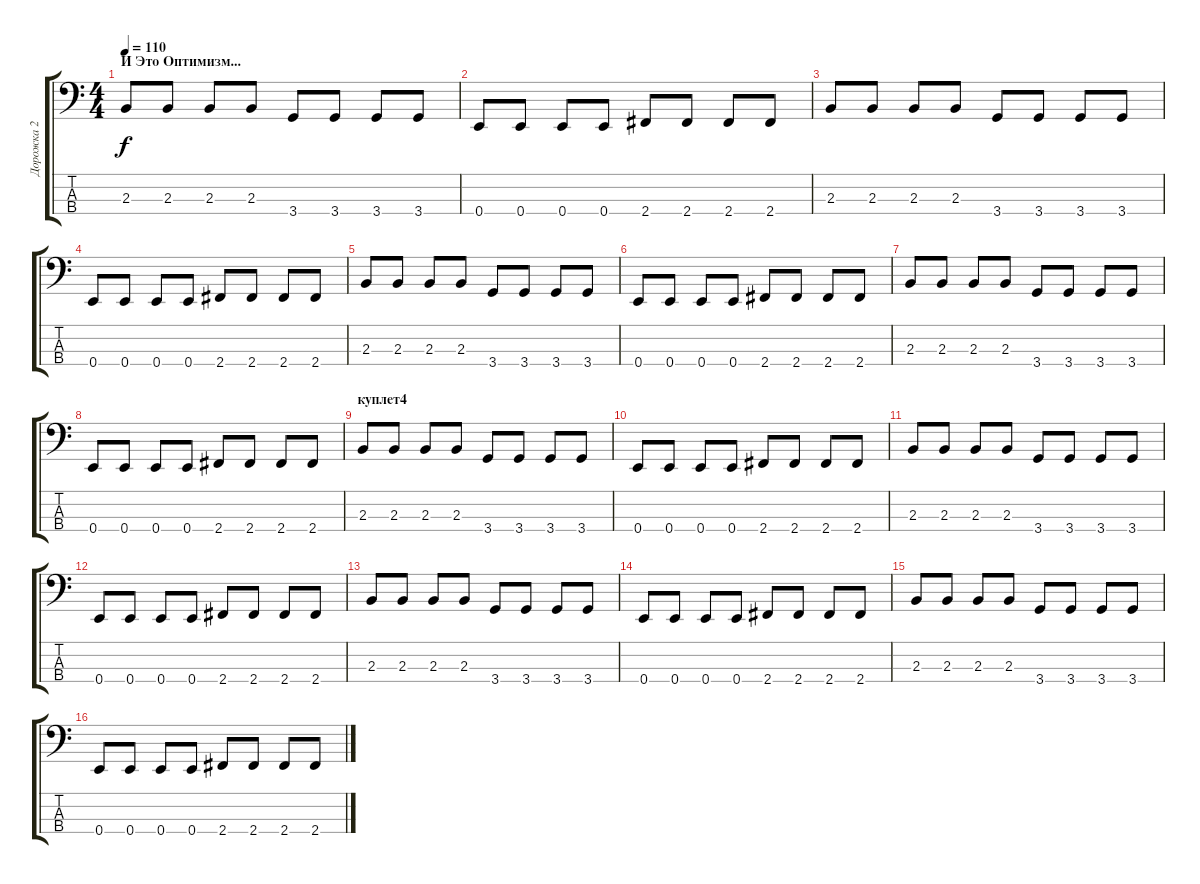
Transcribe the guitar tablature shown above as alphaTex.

\track ("Дорожка 2" "Дорожка 2") {instrument electricbasspick}
\staff {score tabs}
\tuning (G2 D2 A1 E1) {hide}
\ts (4 4)
\section ("" "И Это Оптимизм...")
\tempo 110
\clef f4
\ks c
2.3.8{dy f} 2.3.8 2.3.8 2.3.8 3.4.8 3.4.8 3.4.8 3.4.8 |
0.4.8 0.4.8 0.4.8 0.4.8 2.4.8 2.4.8 2.4.8 2.4.8 |
2.3.8 2.3.8 2.3.8 2.3.8 3.4.8 3.4.8 3.4.8 3.4.8 |
0.4.8 0.4.8 0.4.8 0.4.8 2.4.8 2.4.8 2.4.8 2.4.8 |
2.3.8 2.3.8 2.3.8 2.3.8 3.4.8 3.4.8 3.4.8 3.4.8 |
0.4.8 0.4.8 0.4.8 0.4.8 2.4.8 2.4.8 2.4.8 2.4.8 |
2.3.8 2.3.8 2.3.8 2.3.8 3.4.8 3.4.8 3.4.8 3.4.8 |
0.4.8 0.4.8 0.4.8 0.4.8 2.4.8 2.4.8 2.4.8 2.4.8 |
\section ("" "куплет4")
2.3.8 2.3.8 2.3.8 2.3.8 3.4.8 3.4.8 3.4.8 3.4.8 |
0.4.8 0.4.8 0.4.8 0.4.8 2.4.8 2.4.8 2.4.8 2.4.8 |
2.3.8 2.3.8 2.3.8 2.3.8 3.4.8 3.4.8 3.4.8 3.4.8 |
0.4.8 0.4.8 0.4.8 0.4.8 2.4.8 2.4.8 2.4.8 2.4.8 |
2.3.8 2.3.8 2.3.8 2.3.8 3.4.8 3.4.8 3.4.8 3.4.8 |
0.4.8 0.4.8 0.4.8 0.4.8 2.4.8 2.4.8 2.4.8 2.4.8 |
2.3.8 2.3.8 2.3.8 2.3.8 3.4.8 3.4.8 3.4.8 3.4.8 |
0.4.8 0.4.8 0.4.8 0.4.8 2.4.8 2.4.8 2.4.8 2.4.8
